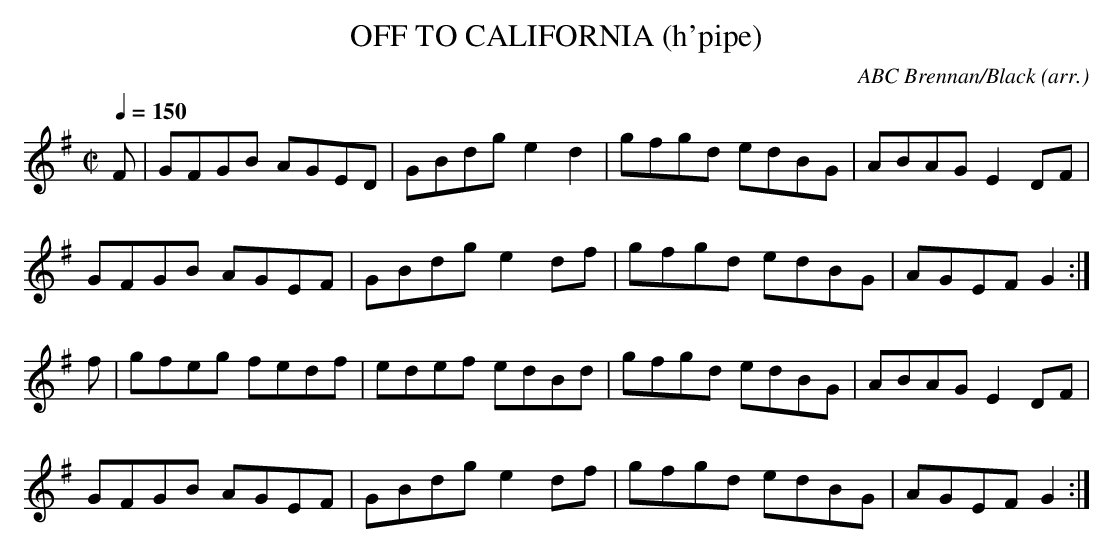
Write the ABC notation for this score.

X:1
T:OFF TO CALIFORNIA (h'pipe)
C:ABC Brennan/Black (arr.)
Q:1/4=150
M:C|
L:1/8 % dotted rhythm
K:G
F|GFGB AGED|GBdg e2d2|gfgd edBG|ABAG E2DF|
GFGB AGEF|GBdg e2df|gfgd edBG|AGEF G2:|
f|gfeg fedf|edef edBd|gfgd edBG|ABAG E2DF|
GFGB AGEF|GBdg e2df|gfgd edBG|AGEF G2:|
